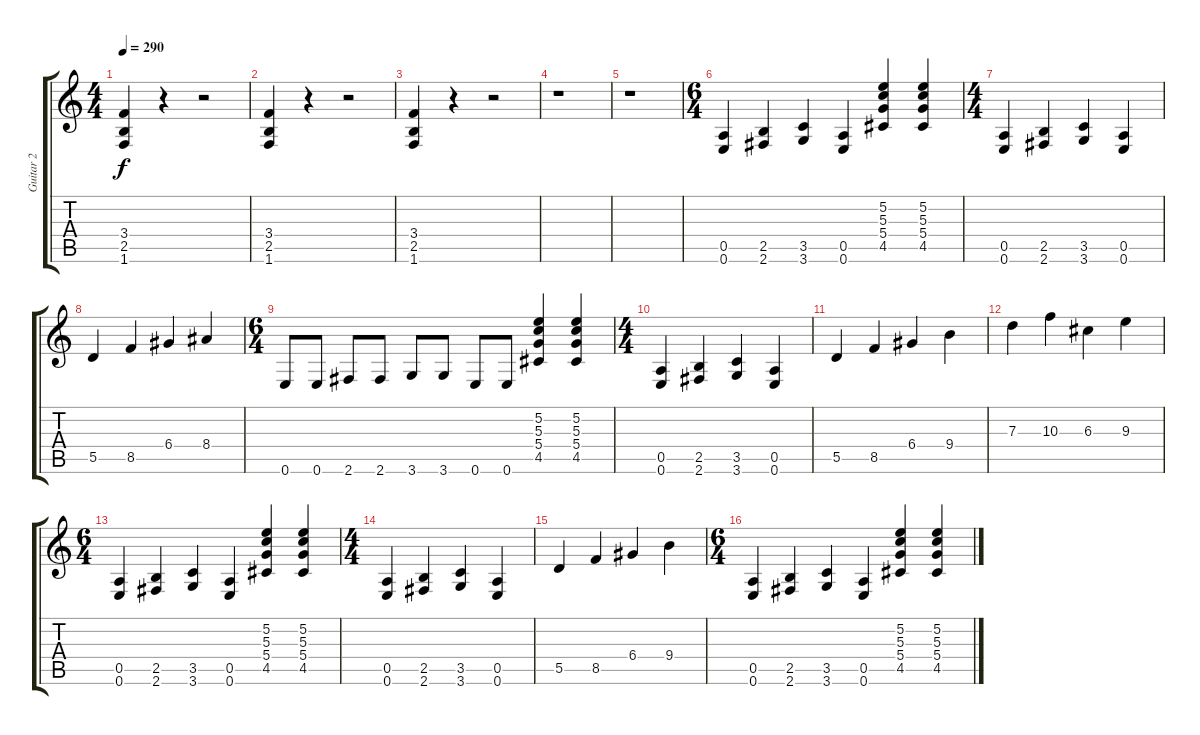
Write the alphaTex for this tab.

\track ("Guitar 2" "Guitar 2") {instrument distortionguitar}
\staff {score tabs}
\tuning (E4 B3 G3 D3 A2 E2) {hide}
\ts (4 4)
\tempo 290
\clef g2
\ks c
(3.4 2.5 1.6).4{dy f} r.4 r.2 |
(3.4 2.5 1.6).4 r.4 r.2 |
(3.4 2.5 1.6).4 r.4 r.2 |
r.1 |
r.1 |
\ts (6 4)
(0.5 0.6).4 (2.5 2.6).4 (3.5 3.6).4 (0.5 0.6).4 (5.2 5.3 5.4 4.5).4 (5.2 5.3 5.4 4.5).4 |
\ts (4 4)
(0.5 0.6).4 (2.5 2.6).4 (3.5 3.6).4 (0.5 0.6).4 |
5.5.4 8.5.4 6.4.4 8.4.4 |
\ts (6 4)
0.6.8 0.6.8 2.6.8 2.6.8 3.6.8 3.6.8 0.6.8 0.6.8 (5.2 5.3 5.4 4.5).4 (5.2 5.3 5.4 4.5).4 |
\ts (4 4)
(0.5 0.6).4 (2.5 2.6).4 (3.5 3.6).4 (0.5 0.6).4 |
5.5.4 8.5.4 6.4.4 9.4.4 |
7.3.4 10.3.4 6.3.4 9.3.4 |
\ts (6 4)
(0.5 0.6).4 (2.5 2.6).4 (3.5 3.6).4 (0.5 0.6).4 (5.2 5.3 5.4 4.5).4 (5.2 5.3 5.4 4.5).4 |
\ts (4 4)
(0.5 0.6).4 (2.5 2.6).4 (3.5 3.6).4 (0.5 0.6).4 |
5.5.4 8.5.4 6.4.4 9.4.4 |
\ts (6 4)
(0.5 0.6).4 (2.5 2.6).4 (3.5 3.6).4 (0.5 0.6).4 (5.2 5.3 5.4 4.5).4 (5.2 5.3 5.4 4.5).4
